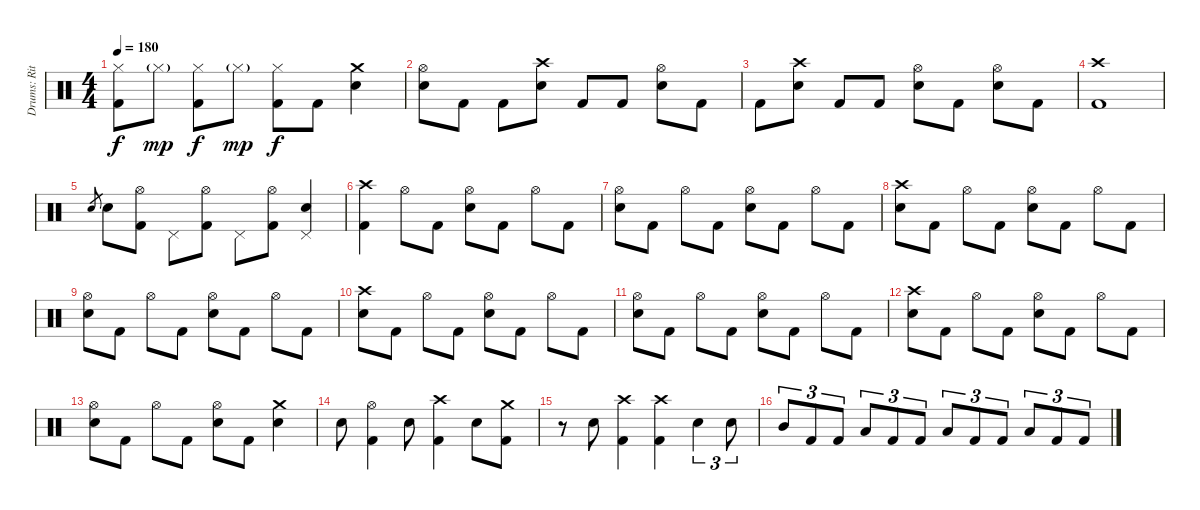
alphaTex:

\track ("Drums: Ritsu Tainaka" "Drums: Rit") {instrument percussion}
\staff {score}
\articulation defaults
\ts (4 4)
\tempo 180
\clef neutral
\ks c
("Hi-Hat (closed)" "Kick (hit) 2").8{dy f} "Hi-Hat (closed)"{g}.8{dy mp} ("Hi-Hat (closed)" "Kick (hit) 2").8{dy f} "Hi-Hat (closed)"{g}.8{dy mp} ("Hi-Hat (closed)" "Kick (hit) 2").8{dy f} "Kick (hit) 2".8 ("Crash medium (hit)" "Electric Snare (hit)").4 |
("Hi-Hat (open)" "Electric Snare (hit)").8 "Kick (hit) 2".8 "Kick (hit) 2".8 ("Crash high (hit)" "Electric Snare (hit)").8 "Kick (hit) 2".8 "Kick (hit) 2".8 ("Hi-Hat (open)" "Electric Snare (hit)").8 "Kick (hit) 2".8 |
"Kick (hit) 2".8 ("Crash high (hit)" "Electric Snare (hit)").8 "Kick (hit) 2".8 "Kick (hit) 2".8 ("Hi-Hat (open)" "Electric Snare (hit)").8 "Kick (hit) 2".8 ("Hi-Hat (open)" "Electric Snare (hit)").8 "Kick (hit) 2".8 |
("Crash high (hit)" "Kick (hit) 2").1 |
"Electric Snare (hit)".8{gr} "Electric Snare (hit)".8 ("Hi-Hat (open)" "Kick (hit) 2").8 "Pedal Hi-Hat (hit)".8 ("Hi-Hat (open)" "Kick (hit) 2").8 "Pedal Hi-Hat (hit)".8 ("Hi-Hat (open)" "Kick (hit) 2").8 ("Pedal Hi-Hat (hit)" "Electric Snare (hit)").4 |
("Crash high (hit)" "Kick (hit) 2").4 "Hi-Hat (open)".8 "Kick (hit) 2".8 ("Hi-Hat (open)" "Electric Snare (hit)").8 "Kick (hit) 2".8 "Hi-Hat (open)".8 "Kick (hit) 2".8 |
("Hi-Hat (open)" "Electric Snare (hit)").8 "Kick (hit) 2".8 "Hi-Hat (open)".8 "Kick (hit) 2".8 ("Hi-Hat (open)" "Electric Snare (hit)").8 "Kick (hit) 2".8 "Hi-Hat (open)".8 "Kick (hit) 2".8 |
("Crash high (hit)" "Electric Snare (hit)").8 "Kick (hit) 2".8 "Hi-Hat (open)".8 "Kick (hit) 2".8 ("Hi-Hat (open)" "Electric Snare (hit)").8 "Kick (hit) 2".8 "Hi-Hat (open)".8 "Kick (hit) 2".8 |
("Hi-Hat (open)" "Electric Snare (hit)").8 "Kick (hit) 2".8 "Hi-Hat (open)".8 "Kick (hit) 2".8 ("Hi-Hat (open)" "Electric Snare (hit)").8 "Kick (hit) 2".8 "Hi-Hat (open)".8 "Kick (hit) 2".8 |
("Crash high (hit)" "Electric Snare (hit)").8 "Kick (hit) 2".8 "Hi-Hat (open)".8 "Kick (hit) 2".8 ("Hi-Hat (open)" "Electric Snare (hit)").8 "Kick (hit) 2".8 "Hi-Hat (open)".8 "Kick (hit) 2".8 |
("Hi-Hat (open)" "Electric Snare (hit)").8 "Kick (hit) 2".8 "Hi-Hat (open)".8 "Kick (hit) 2".8 ("Hi-Hat (open)" "Electric Snare (hit)").8 "Kick (hit) 2".8 "Hi-Hat (open)".8 "Kick (hit) 2".8 |
("Crash high (hit)" "Electric Snare (hit)").8 "Kick (hit) 2".8 "Hi-Hat (open)".8 "Kick (hit) 2".8 ("Hi-Hat (open)" "Electric Snare (hit)").8 "Kick (hit) 2".8 "Hi-Hat (open)".8 "Kick (hit) 2".8 |
("Hi-Hat (open)" "Electric Snare (hit)").8 "Kick (hit) 2".8 "Hi-Hat (open)".8 "Kick (hit) 2".8 ("Hi-Hat (open)" "Electric Snare (hit)").8 "Kick (hit) 2".8 ("Crash medium (hit)" "Electric Snare (hit)").4 |
"Electric Snare (hit)".8 ("Hi-Hat (open)" "Kick (hit) 2").4 "Electric Snare (hit)".8 ("Crash high (hit)" "Kick (hit) 2").4 "Electric Snare (hit)".8 ("Crash medium (hit)" "Kick (hit) 2").8 |
r.8 "Electric Snare (hit)".8 ("Crash high (hit)" "Kick (hit) 2").4 ("Crash high (hit)" "Kick (hit) 2").4 "Electric Snare (hit)".4{tu (3 2)} "Electric Snare (hit)".8{tu (3 2)} |
"Mid Tom (hit)".8{tu (3 2)} "Kick (hit) 2".8{tu (3 2)} "Kick (hit) 2".8{tu (3 2)} "Low Tom (hit)".8{tu (3 2)} "Kick (hit) 2".8{tu (3 2)} "Kick (hit) 2".8{tu (3 2)} "Low Floor Tom (hit)".8{tu (3 2)} "Kick (hit) 2".8{tu (3 2)} "Kick (hit) 2".8{tu (3 2)} "Low Tom (hit)".8{tu (3 2)} "Kick (hit) 2".8{tu (3 2)} "Kick (hit) 2".8{tu (3 2)}
